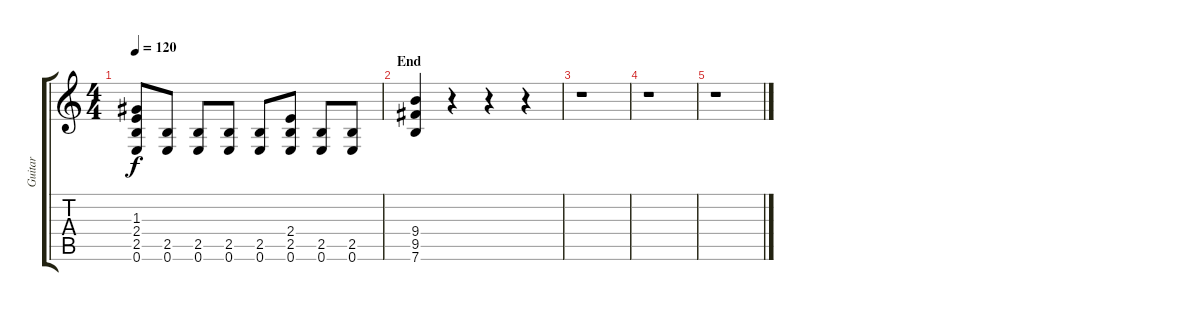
\track ("Guitar" "Guitar") {instrument electricguitarmuted}
\staff {score tabs}
\tuning (E4 B3 G3 D3 A2 E2) {hide}
\ts (4 4)
\tempo 120
\clef g2
\ks c
(1.3 2.4 2.5 0.6).8{dy f} (2.5 0.6).8{instrument electricguitarmuted} (2.5 0.6).8 (2.5 0.6).8 (2.5 0.6).8 (2.4 2.5 0.6).8{instrument distortionguitar} (2.5 0.6).8{instrument electricguitarmuted} (2.5 0.6).8 |
\section ("" "End")
(9.4 9.5 7.6).4{instrument distortionguitar} r.4 r.4 r.4 |
r.1 |
r.1 |
r.1
